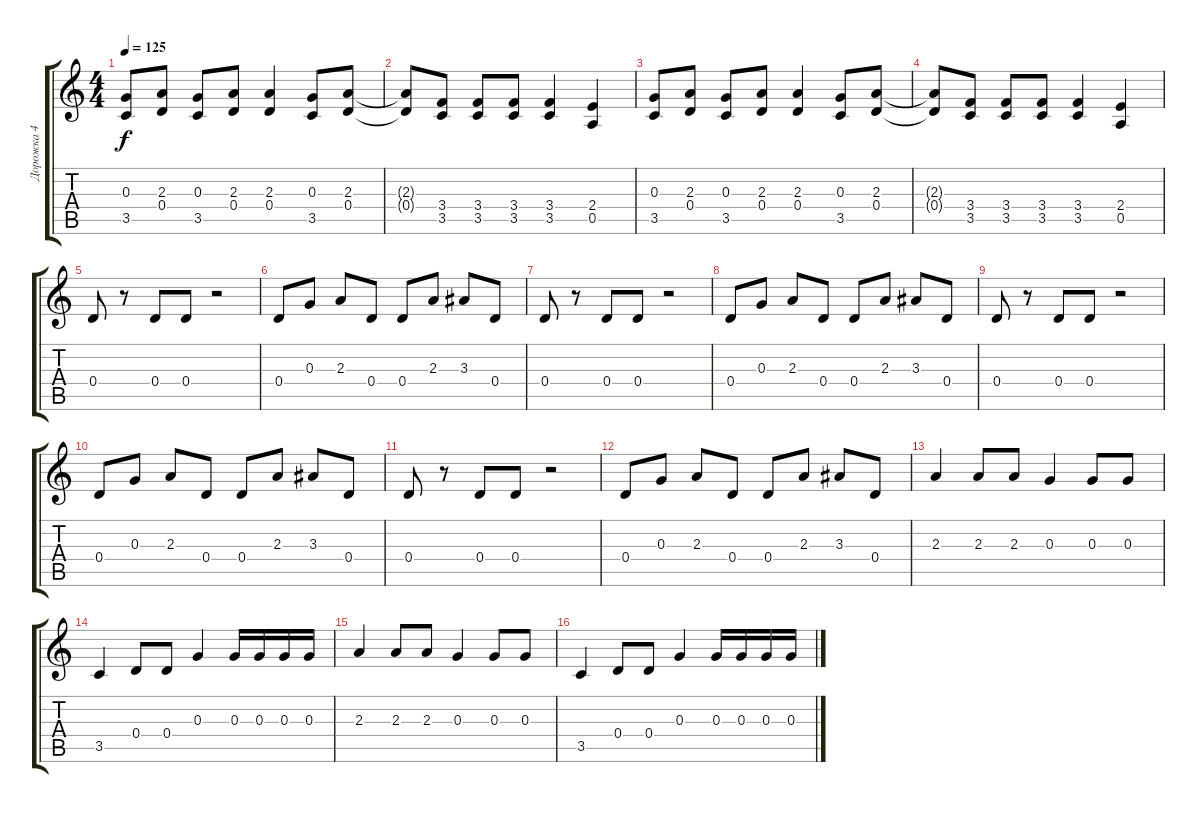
\track ("Дорожка 4" "Дорожка 4") {instrument electricbasspick}
\staff {score tabs}
\tuning (E4 B3 G3 D3 A2 E2) {hide}
\ts (4 4)
\tempo 125
\clef g2
\ks c
(0.3 3.5).8{dy f} (2.3 0.4).8 (0.3 3.5).8 (2.3 0.4).8 (2.3 0.4).4 (0.3 3.5).8 (2.3 0.4).8 |
(2.3{t} 0.4{t}).8 (3.4 3.5).8 (3.4 3.5).8 (3.4 3.5).8 (3.4 3.5).4 (2.4 0.5).4 |
(0.3 3.5).8 (2.3 0.4).8 (0.3 3.5).8 (2.3 0.4).8 (2.3 0.4).4 (0.3 3.5).8 (2.3 0.4).8 |
(2.3{t} 0.4{t}).8 (3.4 3.5).8 (3.4 3.5).8 (3.4 3.5).8 (3.4 3.5).4 (2.4 0.5).4 |
0.4.8 r.8 0.4.8 0.4.8 r.2 |
0.4.8 0.3.8 2.3.8 0.4.8 0.4.8 2.3.8 3.3.8 0.4.8 |
0.4.8 r.8 0.4.8 0.4.8 r.2 |
0.4.8 0.3.8 2.3.8 0.4.8 0.4.8 2.3.8 3.3.8 0.4.8 |
0.4.8 r.8 0.4.8 0.4.8 r.2 |
0.4.8 0.3.8 2.3.8 0.4.8 0.4.8 2.3.8 3.3.8 0.4.8 |
0.4.8 r.8 0.4.8 0.4.8 r.2 |
0.4.8 0.3.8 2.3.8 0.4.8 0.4.8 2.3.8 3.3.8 0.4.8 |
2.3.4 2.3.8 2.3.8 0.3.4 0.3.8 0.3.8 |
3.5.4 0.4.8 0.4.8 0.3.4 0.3.16 0.3.16 0.3.16 0.3.16 |
2.3.4 2.3.8 2.3.8 0.3.4 0.3.8 0.3.8 |
3.5.4 0.4.8 0.4.8 0.3.4 0.3.16 0.3.16 0.3.16 0.3.16
